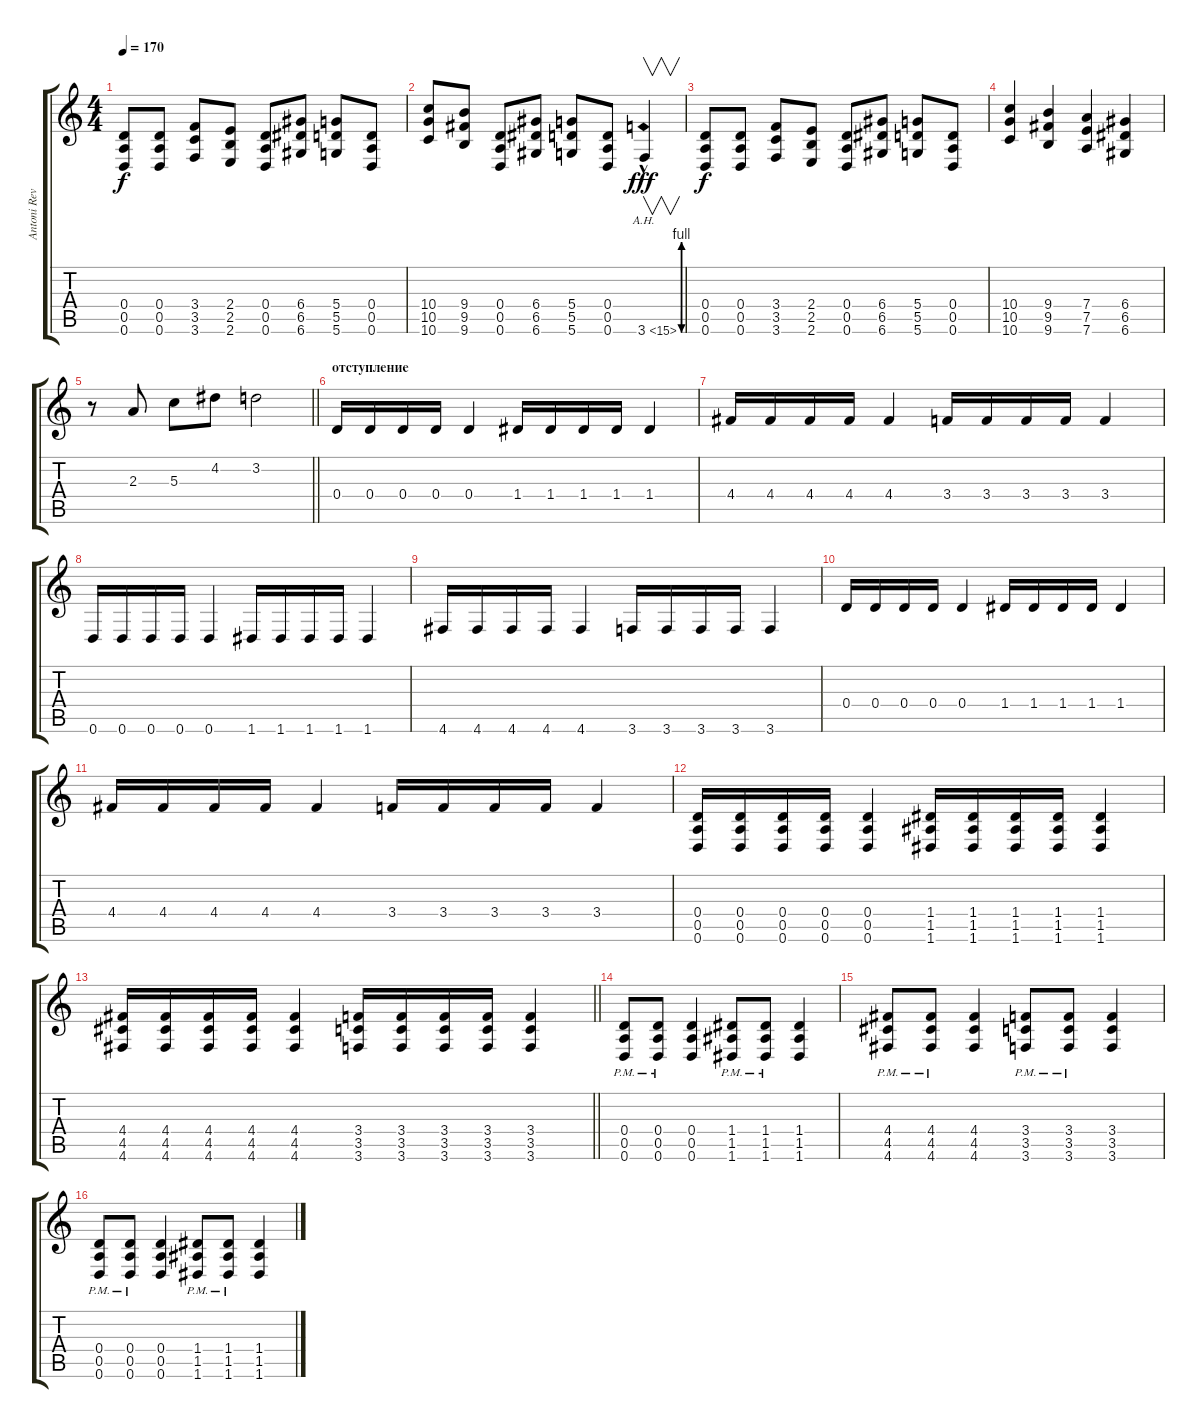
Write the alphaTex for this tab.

\track ("Antoni Revenson" "Antoni Rev") {instrument distortionguitar}
\staff {score tabs}
\tuning (E4 B3 G3 D3 A2 D2) {hide}
\ts (4 4)
\tempo 170
\clef g2
\ks c
(0.4 0.5 0.6).8{dy f} (0.4 0.5 0.6).8 (3.4 3.5 3.6).8 (2.4 2.5 2.6).8 (0.4 0.5 0.6).8 (6.4 6.5 6.6).8 (5.4 5.5 5.6).8 (0.4 0.5 0.6).8 |
(10.4 10.5 10.6).8 (9.4 9.5 9.6).8 (0.4 0.5 0.6).8 (6.4 6.5 6.6).8 (5.4 5.5 5.6).8 (0.4 0.5 0.6).8 3.6{be (custom 0 0 15 4 29 0 60 0) ah 12 hac}.4{v dy fff} |
(0.4 0.5 0.6).8{dy f} (0.4 0.5 0.6).8 (3.4 3.5 3.6).8 (2.4 2.5 2.6).8 (0.4 0.5 0.6).8 (6.4 6.5 6.6).8 (5.4 5.5 5.6).8 (0.4 0.5 0.6).8 |
(10.4 10.5 10.6).4 (9.4 9.5 9.6).4 (7.4 7.5 7.6).4 (6.4 6.5 6.6).4 |
\barLineRight lightlight
r.8 2.3.8 5.3.8 4.2.8 3.2.2 |
\section ("" "отступление")
0.4.16 0.4.16 0.4.16 0.4.16 0.4.4 1.4.16 1.4.16 1.4.16 1.4.16 1.4.4 |
4.4.16 4.4.16 4.4.16 4.4.16 4.4.4 3.4.16 3.4.16 3.4.16 3.4.16 3.4.4 |
0.6.16 0.6.16 0.6.16 0.6.16 0.6.4 1.6.16 1.6.16 1.6.16 1.6.16 1.6.4 |
4.6.16 4.6.16 4.6.16 4.6.16 4.6.4 3.6.16 3.6.16 3.6.16 3.6.16 3.6.4 |
0.4.16 0.4.16 0.4.16 0.4.16 0.4.4 1.4.16 1.4.16 1.4.16 1.4.16 1.4.4 |
4.4.16 4.4.16 4.4.16 4.4.16 4.4.4 3.4.16 3.4.16 3.4.16 3.4.16 3.4.4 |
(0.4 0.5 0.6).16 (0.4 0.5 0.6).16 (0.4 0.5 0.6).16 (0.4 0.5 0.6).16 (0.4 0.5 0.6).4 (1.4 1.5 1.6).16 (1.4 1.5 1.6).16 (1.4 1.5 1.6).16 (1.4 1.5 1.6).16 (1.4 1.5 1.6).4 |
\barLineRight lightlight
(4.4 4.5 4.6).16 (4.4 4.5 4.6).16 (4.4 4.5 4.6).16 (4.4 4.5 4.6).16 (4.4 4.5 4.6).4 (3.4 3.5 3.6).16 (3.4 3.5 3.6).16 (3.4 3.5 3.6).16 (3.4 3.5 3.6).16 (3.4 3.5 3.6).4 |
(0.4{pm} 0.5{pm} 0.6{pm}).8 (0.4{pm} 0.5{pm} 0.6{pm}).8 (0.4 0.5 0.6).4 (1.4{pm} 1.5{pm} 1.6{pm}).8 (1.4{pm} 1.5{pm} 1.6{pm}).8 (1.4 1.5 1.6).4 |
(4.4{pm} 4.5{pm} 4.6{pm}).8 (4.4{pm} 4.5{pm} 4.6{pm}).8 (4.4 4.5 4.6).4 (3.4{pm} 3.5{pm} 3.6{pm}).8 (3.4{pm} 3.5{pm} 3.6{pm}).8 (3.4 3.5 3.6).4 |
(0.4{pm} 0.5{pm} 0.6{pm}).8 (0.4{pm} 0.5{pm} 0.6{pm}).8 (0.4 0.5 0.6).4 (1.4{pm} 1.5{pm} 1.6{pm}).8 (1.4{pm} 1.5{pm} 1.6{pm}).8 (1.4 1.5 1.6).4
